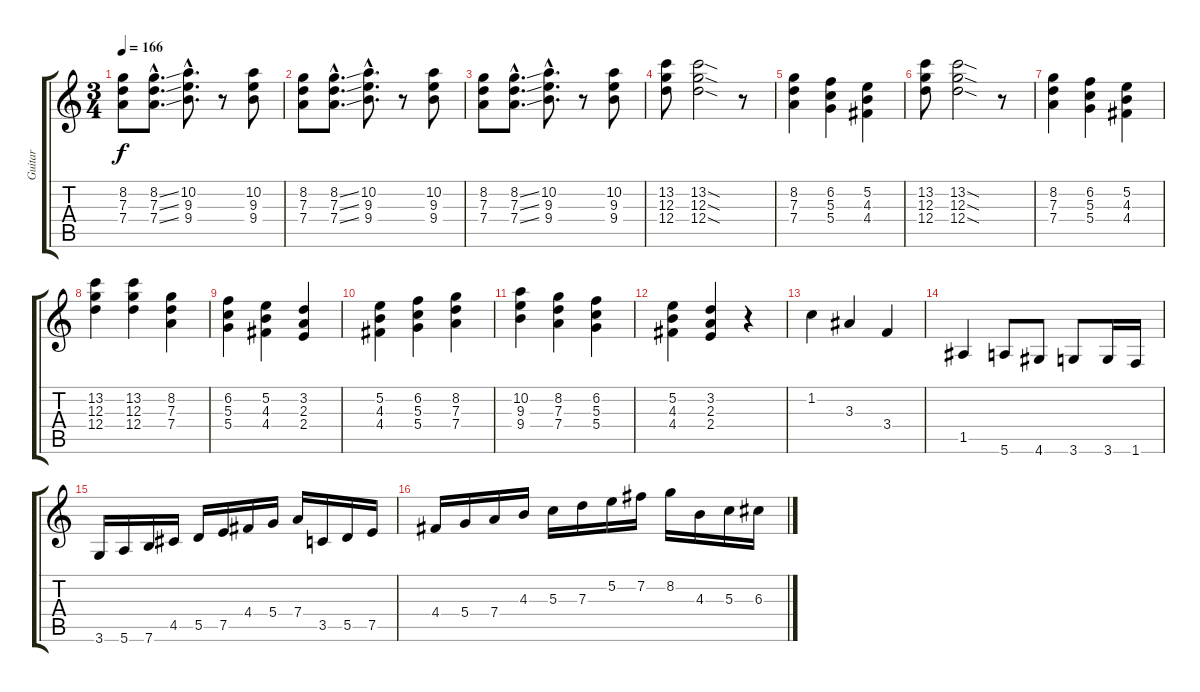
\track ("Guitar" "Guitar") {instrument overdrivenguitar}
\staff {score tabs}
\tuning (E4 B3 G3 D3 A2 E2) {hide}
\ts (3 4)
\tempo 166
\clef g2
\ks c
(8.2 7.3 7.4).8{dy f} (8.2{ss hac} 7.3{ss} 7.4{ss hac}).8{d} (10.2{hac} 9.3{hac} 9.4{hac}).8{d} r.8 (10.2 9.3 9.4).8 |
(8.2 7.3 7.4).8 (8.2{ss hac} 7.3{ss hac} 7.4{ss hac}).8{d} (10.2{hac} 9.3{hac} 9.4{hac}).8{d} r.8 (10.2 9.3 9.4).8 |
(8.2 7.3 7.4).8 (8.2{ss hac} 7.3{ss} 7.4{ss hac}).8{d} (10.2{hac} 9.3{hac} 9.4{hac}).8{d} r.8 (10.2 9.3 9.4).8 |
(13.2 12.3 12.4).8 (13.2{sod} 12.3{sod} 12.4{sod}).2 r.8 |
(8.2 7.3 7.4).4 (6.2 5.3 5.4).4 (5.2 4.3 4.4).4 |
(13.2 12.3 12.4).8 (13.2{sod} 12.3{sod} 12.4{sod}).2 r.8 |
(8.2 7.3 7.4).4 (6.2 5.3 5.4).4 (5.2 4.3 4.4).4 |
(13.2 12.3 12.4).4 (13.2 12.3 12.4).4 (8.2 7.3 7.4).4 |
(6.2 5.3 5.4).4 (5.2 4.3 4.4).4 (3.2 2.3 2.4).4 |
(5.2 4.3 4.4).4 (6.2 5.3 5.4).4 (8.2 7.3 7.4).4 |
(10.2 9.3 9.4).4 (8.2 7.3 7.4).4 (6.2 5.3 5.4).4 |
(5.2 4.3 4.4).4 (3.2 2.3 2.4).4 r.4 |
1.2.4 3.3.4 3.4.4 |
1.5.4 5.6.8 4.6.8 3.6.8 3.6.16 1.6.16 |
3.6.16 5.6.16 7.6.16 4.5.16 5.5.16 7.5.16 4.4.16 5.4.16 7.4.16 3.5.16 5.5.16 7.5.16 |
4.4.16 5.4.16 7.4.16 4.3.16 5.3.16 7.3.16 5.2.16 7.2.16 8.2.16 4.3.16 5.3.16 6.3.16
